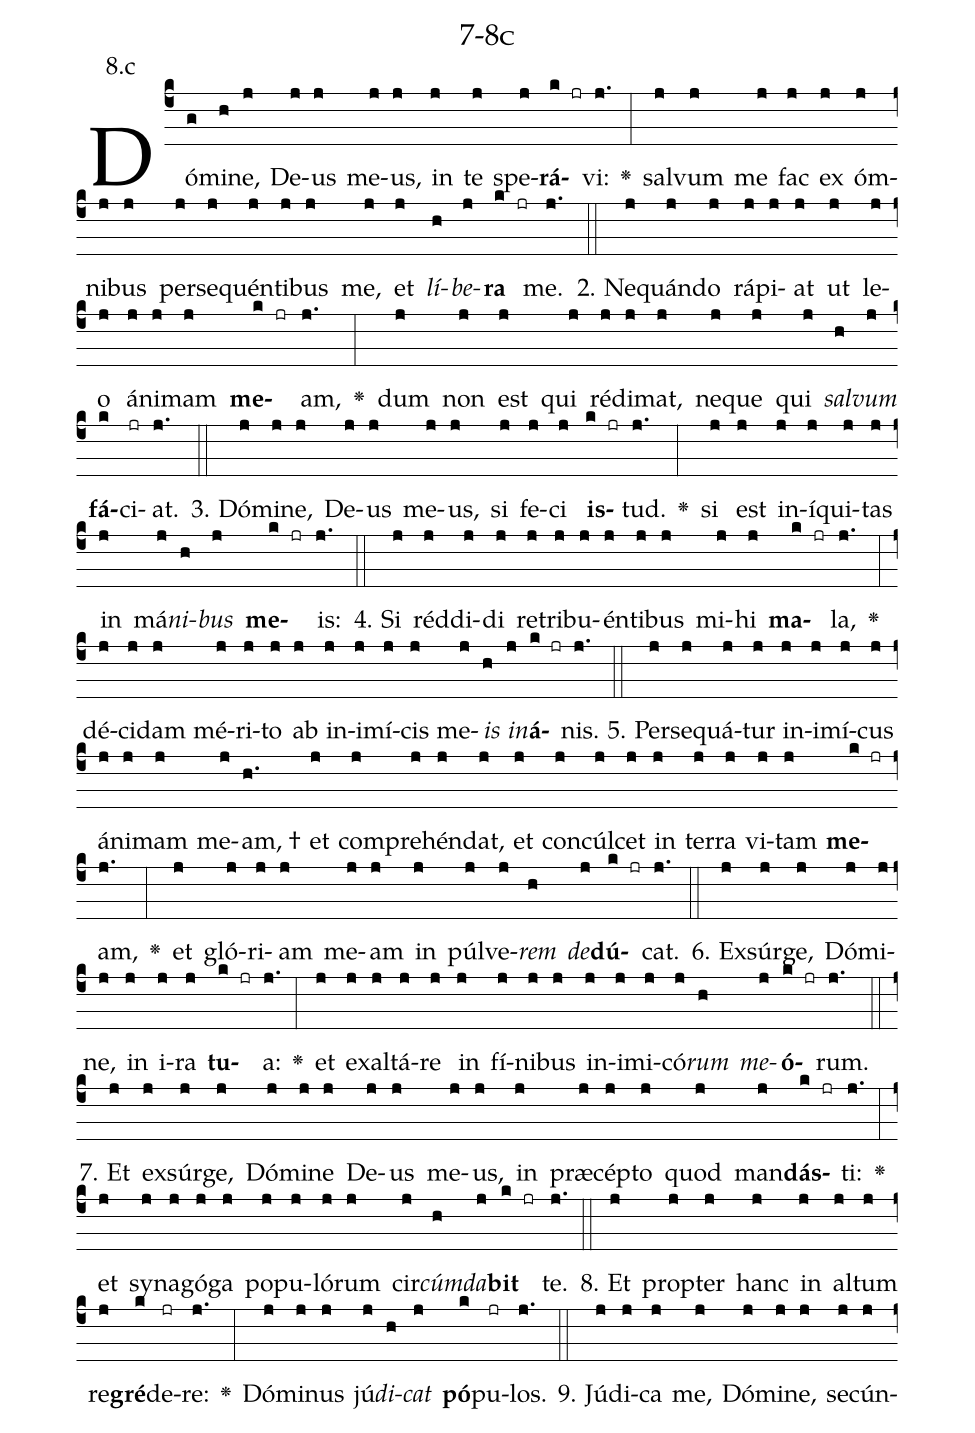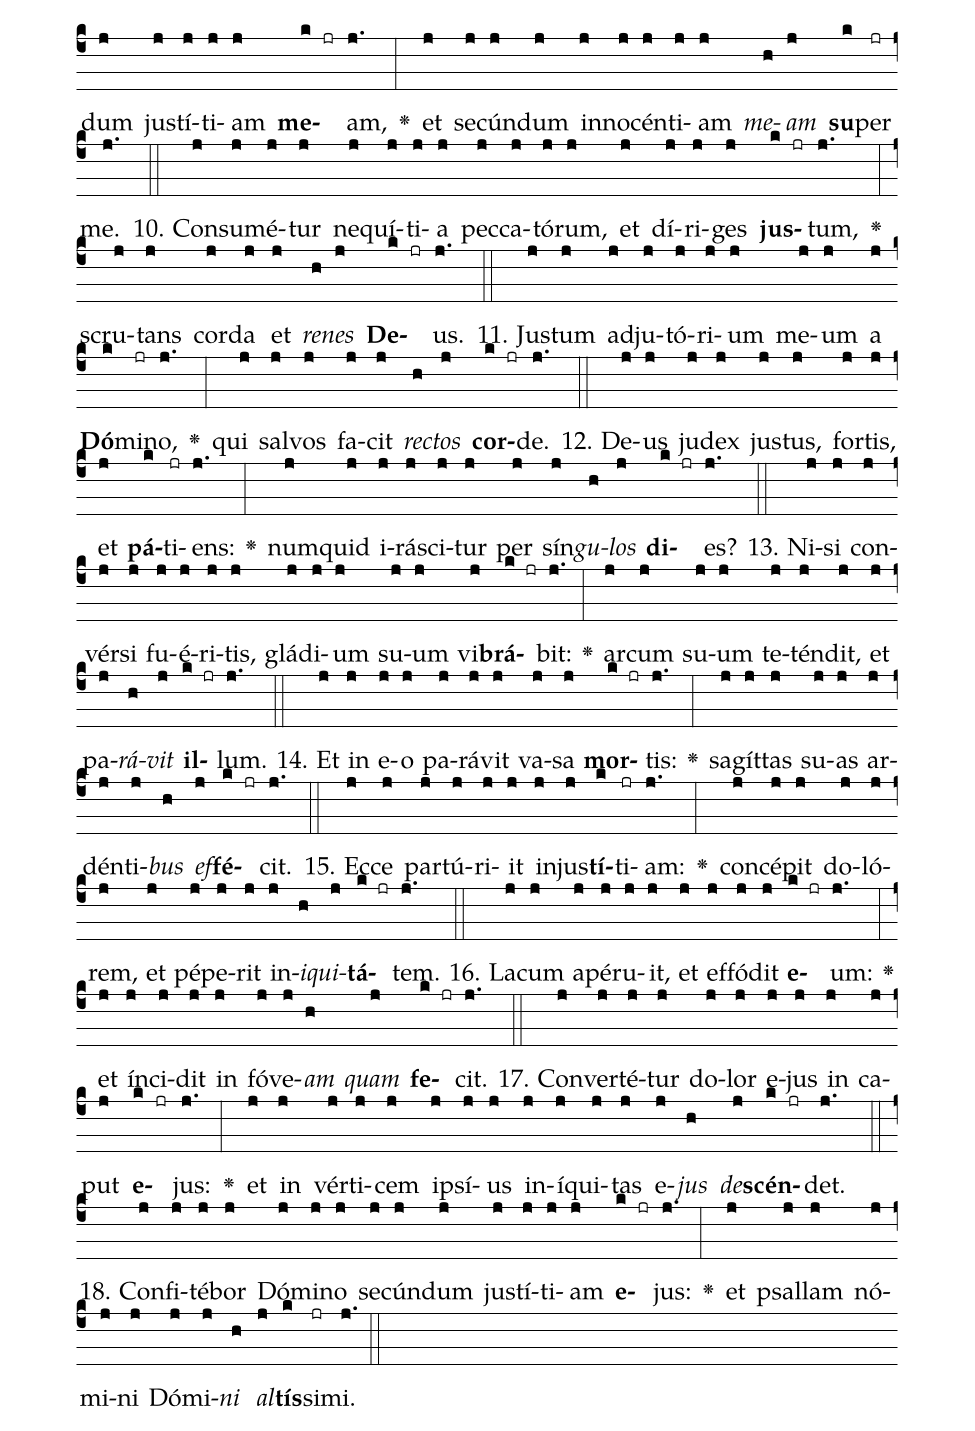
name: 7-8c;
annotation: 8.c;
%%
(c4)Dó(g)mi(h)ne,(j) De(j)us(j) me(j)us,(j) in(j) te(j) spe(j)<b>rá</b>(k jr)vi:(j.) <v>\greheightstar</v>(:) sal(j)vum(j) me(j) fac(j) ex(j) óm(j)ni(j)bus(j) per(j)se(j)quén(j)ti(j)bus(j) me,(j) et(j) <i>lí</i>(h)<i>be</i>(j)<b>ra</b>(k jr) me.(j.) (::)
2. Ne(j)quán(j)do(j) rá(j)pi(j)at(j) ut(j) le(j)o(j) á(j)ni(j)mam(j) <b>me</b>(k jr)am,(j.) <v>\greheightstar</v>(:) dum(j) non(j) est(j) qui(j) réd(j)i(j)mat,(j) ne(j)que(j) qui(j) <i>sal</i>(h)<i>vum</i>(j) <b>fá</b>(k)ci(jr)at.(j.) (::)
3. Dó(j)mi(j)ne,(j) De(j)us(j) me(j)us,(j) si(j) fe(j)ci(j) <b>is</b>(k jr)tud.(j.) <v>\greheightstar</v>(:) si(j) est(j) in(j)í(j)qui(j)tas(j) in(j) má(j)<i>ni</i>(h)<i>bus</i>(j) <b>me</b>(k jr)is:(j.) (::)
4. Si(j) réd(j)di(j)di(j) re(j)tri(j)bu(j)én(j)ti(j)bus(j) mi(j)hi(j) <b>ma</b>(k jr)la,(j.) <v>\greheightstar</v>(:) dé(j)ci(j)dam(j) mé(j)ri(j)to(j) ab(j) in(j)i(j)mí(j)cis(j) me(j)<i>is</i>(h) <i>in</i>(j)<b>á</b>(k jr)nis.(j.) (::)
5. Per(j)se(j)quá(j)tur(j) in(j)i(j)mí(j)cus(j) á(j)ni(j)mam(j) me(j)am, †(h.) et(j) com(j)pre(j)hén(j)dat,(j) et(j) con(j)cúl(j)cet(j) in(j) ter(j)ra(j) vi(j)tam(j) <b>me</b>(k jr)am,(j.) <v>\greheightstar</v>(:) et(j) gló(j)ri(j)am(j) me(j)am(j) in(j) púl(j)ve(j)<i>rem</i>(h) <i>de</i>(j)<b>dú</b>(k jr)cat.(j.) (::)
6. Ex(j)súr(j)ge,(j) Dó(j)mi(j)ne,(j) in(j) i(j)ra(j) <b>tu</b>(k jr)a:(j.) <v>\greheightstar</v>(:) et(j) ex(j)al(j)tá(j)re(j) in(j) fí(j)ni(j)bus(j) in(j)i(j)mi(j)có(j)<i>rum</i>(h) <i>me</i>(j)<b>ó</b>(k jr)rum.(j.) (::)
7. Et(j) ex(j)súr(j)ge,(j) Dó(j)mi(j)ne(j) De(j)us(j) me(j)us,(j) in(j) præ(j)cép(j)to(j) quod(j) man(j)<b>dás</b>(k jr)ti:(j.) <v>\greheightstar</v>(:) et(j) sy(j)na(j)gó(j)ga(j) po(j)pu(j)ló(j)rum(j) cir(j)<i>cúm</i>(h)<i>da</i>(j)<b>bit</b>(k jr) te.(j.) (::)
8. Et(j) prop(j)ter(j) hanc(j) in(j) al(j)tum(j) re(j)<b>gré</b>(k)de(jr)re:(j.) <v>\greheightstar</v>(:) Dó(j)mi(j)nus(j) jú(j)<i>di</i>(h)<i>cat</i>(j) <b>pó</b>(k)pu(jr)los.(j.) (::)
9. Jú(j)di(j)ca(j) me,(j) Dó(j)mi(j)ne,(j) se(j)cún(j)dum(j) jus(j)tí(j)ti(j)am(j) <b>me</b>(k jr)am,(j.) <v>\greheightstar</v>(:) et(j) se(j)cún(j)dum(j) in(j)no(j)cén(j)ti(j)am(j) <i>me</i>(h)<i>am</i>(j) <b>su</b>(k)per(jr) me.(j.) (::)
10. Con(j)su(j)mé(j)tur(j) ne(j)quí(j)ti(j)a(j) pec(j)ca(j)tó(j)rum,(j) et(j) dí(j)ri(j)ges(j) <b>jus</b>(k jr)tum,(j.) <v>\greheightstar</v>(:) scru(j)tans(j) cor(j)da(j) et(j) <i>re</i>(h)<i>nes</i>(j) <b>De</b>(k jr)us.(j.) (::)
11. Jus(j)tum(j) ad(j)ju(j)tó(j)ri(j)um(j) me(j)um(j) a(j) <b>Dó</b>(k)mi(jr)no,(j.) <v>\greheightstar</v>(:) qui(j) sal(j)vos(j) fa(j)cit(j) <i>rec</i>(h)<i>tos</i>(j) <b>cor</b>(k jr)de.(j.) (::)
12. De(j)us(j) ju(j)dex(j) jus(j)tus,(j) for(j)tis,(j) et(j) <b>pá</b>(k)ti(jr)ens:(j.) <v>\greheightstar</v>(:) num(j)quid(j) i(j)rá(j)sci(j)tur(j) per(j) sín(j)<i>gu</i>(h)<i>los</i>(j) <b>di</b>(k jr)es?(j.) (::)
13. Ni(j)si(j) con(j)vér(j)si(j) fu(j)é(j)ri(j)tis,(j) glá(j)di(j)um(j) su(j)um(j) vi(j)<b>brá</b>(k jr)bit:(j.) <v>\greheightstar</v>(:) ar(j)cum(j) su(j)um(j) te(j)tén(j)dit,(j) et(j) pa(j)<i>rá</i>(h)<i>vit</i>(j) <b>il</b>(k jr)lum.(j.) (::)
14. Et(j) in(j) e(j)o(j) pa(j)rá(j)vit(j) va(j)sa(j) <b>mor</b>(k jr)tis:(j.) <v>\greheightstar</v>(:) sa(j)gít(j)tas(j) su(j)as(j) ar(j)dén(j)ti(j)<i>bus</i>(h) <i>ef</i>(j)<b>fé</b>(k jr)cit.(j.) (::)
15. Ec(j)ce(j) par(j)tú(j)ri(j)it(j) in(j)jus(j)<b>tí</b>(k)ti(jr)am:(j.) <v>\greheightstar</v>(:) con(j)cé(j)pit(j) do(j)ló(j)rem,(j) et(j) pé(j)pe(j)rit(j) in(j)<i>i</i>(h)<i>qui</i>(j)<b>tá</b>(k jr)tem.(j.) (::)
16. La(j)cum(j) a(j)pé(j)ru(j)it,(j) et(j) ef(j)fó(j)dit(j) <b>e</b>(k jr)um:(j.) <v>\greheightstar</v>(:) et(j) ín(j)ci(j)dit(j) in(j) fó(j)ve(j)<i>am</i>(h) <i>quam</i>(j) <b>fe</b>(k jr)cit.(j.) (::)
17. Con(j)ver(j)té(j)tur(j) do(j)lor(j) e(j)jus(j) in(j) ca(j)put(j) <b>e</b>(k jr)jus:(j.) <v>\greheightstar</v>(:) et(j) in(j) vér(j)ti(j)cem(j) ip(j)sí(j)us(j) in(j)í(j)qui(j)tas(j) e(j)<i>jus</i>(h) <i>de</i>(j)<b>scén</b>(k jr)det.(j.) (::)
18. Con(j)fi(j)té(j)bor(j) Dó(j)mi(j)no(j) se(j)cún(j)dum(j) jus(j)tí(j)ti(j)am(j) <b>e</b>(k jr)jus:(j.) <v>\greheightstar</v>(:) et(j) psal(j)lam(j) nó(j)mi(j)ni(j) Dó(j)mi(j)<i>ni</i>(h) <i>al</i>(j)<b>tís</b>(k)si(jr)mi.(j.) (::)
